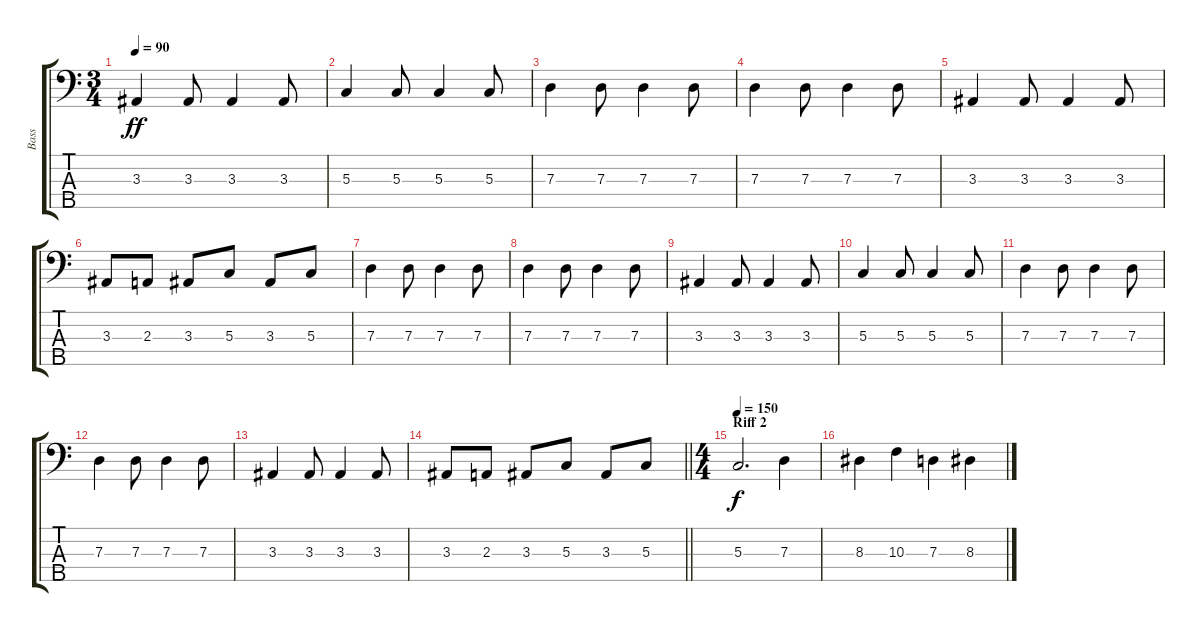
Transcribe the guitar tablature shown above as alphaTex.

\track ("Bass" "Bass") {instrument electricbassfinger}
\staff {score tabs}
\tuning (F2 C2 G1 D1 A0) {hide}
\ts (3 4)
\tempo 90
\clef f4
\ks c
3.3.4{dy ff} 3.3.8 3.3.4 3.3.8 |
5.3.4 5.3.8 5.3.4 5.3.8 |
7.3.4 7.3.8 7.3.4 7.3.8 |
7.3.4 7.3.8 7.3.4 7.3.8 |
3.3.4 3.3.8 3.3.4 3.3.8 |
3.3.8 2.3.8 3.3.8 5.3.8 3.3.8 5.3.8 |
7.3.4 7.3.8 7.3.4 7.3.8 |
7.3.4 7.3.8 7.3.4 7.3.8 |
3.3.4 3.3.8 3.3.4 3.3.8 |
5.3.4 5.3.8 5.3.4 5.3.8 |
7.3.4 7.3.8 7.3.4 7.3.8 |
7.3.4 7.3.8 7.3.4 7.3.8 |
3.3.4 3.3.8 3.3.4 3.3.8 |
\barLineRight lightlight
3.3.8 2.3.8 3.3.8 5.3.8 3.3.8 5.3.8 |
\ts (4 4)
\section ("" "Riff 2")
\tempo 150
5.3.2{d dy f} 7.3.4 |
8.3.4 10.3.4 7.3.4 8.3.4
